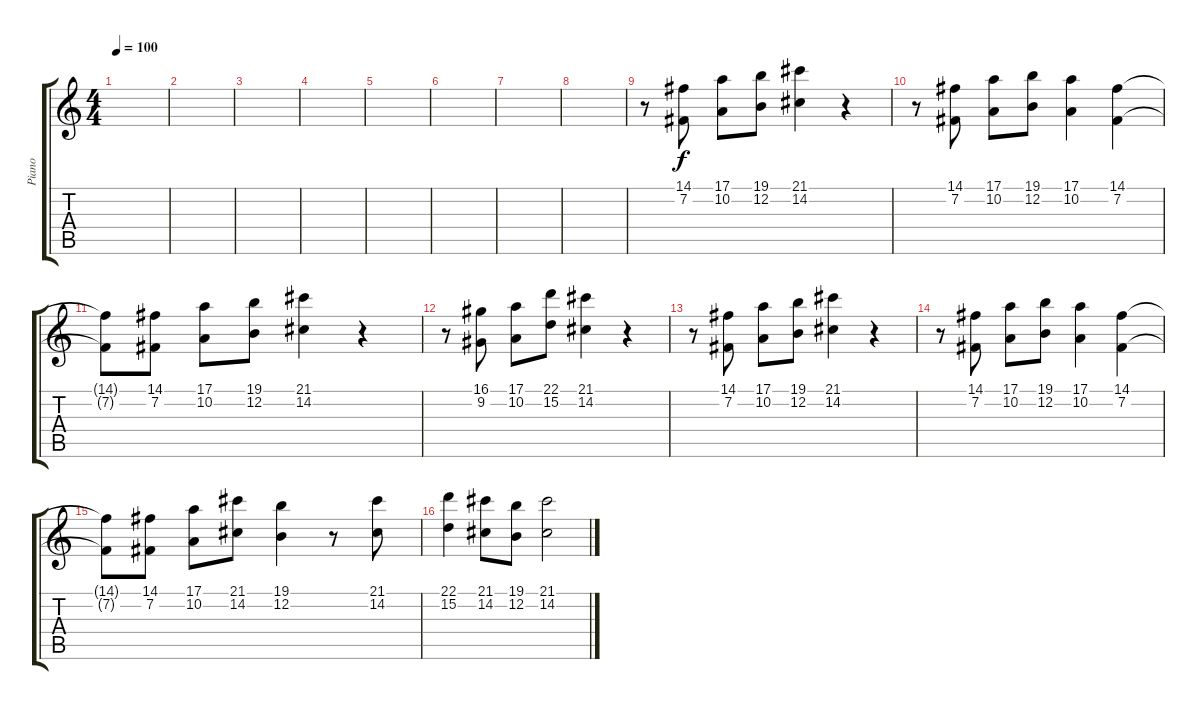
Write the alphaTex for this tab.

\track ("Piano" "Piano") {instrument acousticgrandpiano}
\staff {score tabs}
\tuning (E4 B3 G3 D3 A2 E2) {hide}
\ts (4 4)
\tempo 100
\clef g2
\ks c
|
|
|
|
|
|
|
|
r.8 (14.1 7.2).8 (17.1 10.2).8 (19.1 12.2).8 (21.1 14.2).4 r.4 |
r.8 (14.1 7.2).8 (17.1 10.2).8 (19.1 12.2).8 (17.1 10.2).4 (14.1 7.2).4 |
(14.1{t} 7.2{t}).8 (14.1 7.2).8 (17.1 10.2).8 (19.1 12.2).8 (21.1 14.2).4 r.4 |
r.8 (16.1 9.2).8 (17.1 10.2).8 (22.1 15.2).8 (21.1 14.2).4 r.4 |
r.8 (14.1 7.2).8 (17.1 10.2).8 (19.1 12.2).8 (21.1 14.2).4 r.4 |
r.8 (14.1 7.2).8 (17.1 10.2).8 (19.1 12.2).8 (17.1 10.2).4 (14.1 7.2).4 |
(14.1{t} 7.2{t}).8 (14.1 7.2).8 (17.1 10.2).8 (21.1 14.2).8 (19.1 12.2).4 r.8 (21.1 14.2).8 |
(22.1 15.2).4 (21.1 14.2).8 (19.1 12.2).8 (21.1 14.2).2
